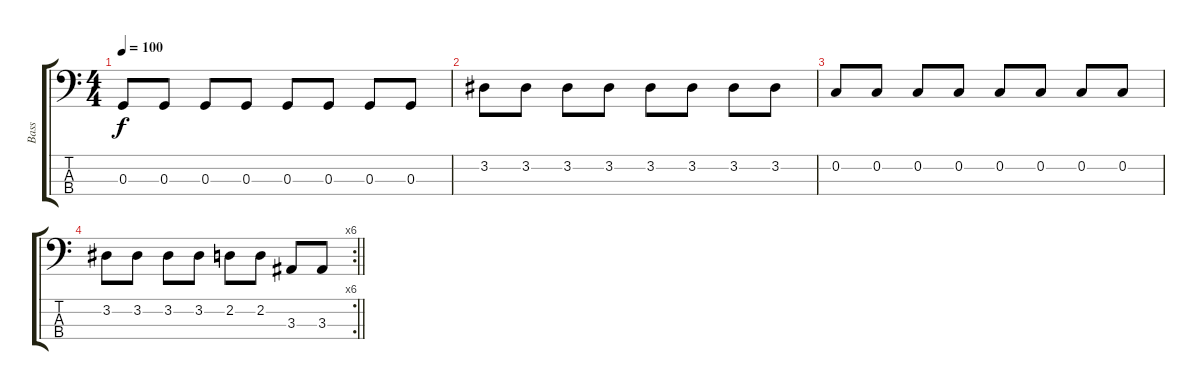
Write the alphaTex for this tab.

\track ("Bass" "Bass") {instrument electricbassfinger}
\staff {score tabs}
\tuning (F2 C2 G1 D1) {hide}
\ts (4 4)
\tempo 100
\clef f4
\ks c
0.3.8{dy f} 0.3.8 0.3.8 0.3.8 0.3.8 0.3.8 0.3.8 0.3.8 |
3.2.8 3.2.8 3.2.8 3.2.8 3.2.8 3.2.8 3.2.8 3.2.8 |
0.2.8 0.2.8 0.2.8 0.2.8 0.2.8 0.2.8 0.2.8 0.2.8 |
\rc 6
\barLineRight lightlight
3.2.8 3.2.8 3.2.8 3.2.8 2.2.8 2.2.8 3.3.8 3.3.8
